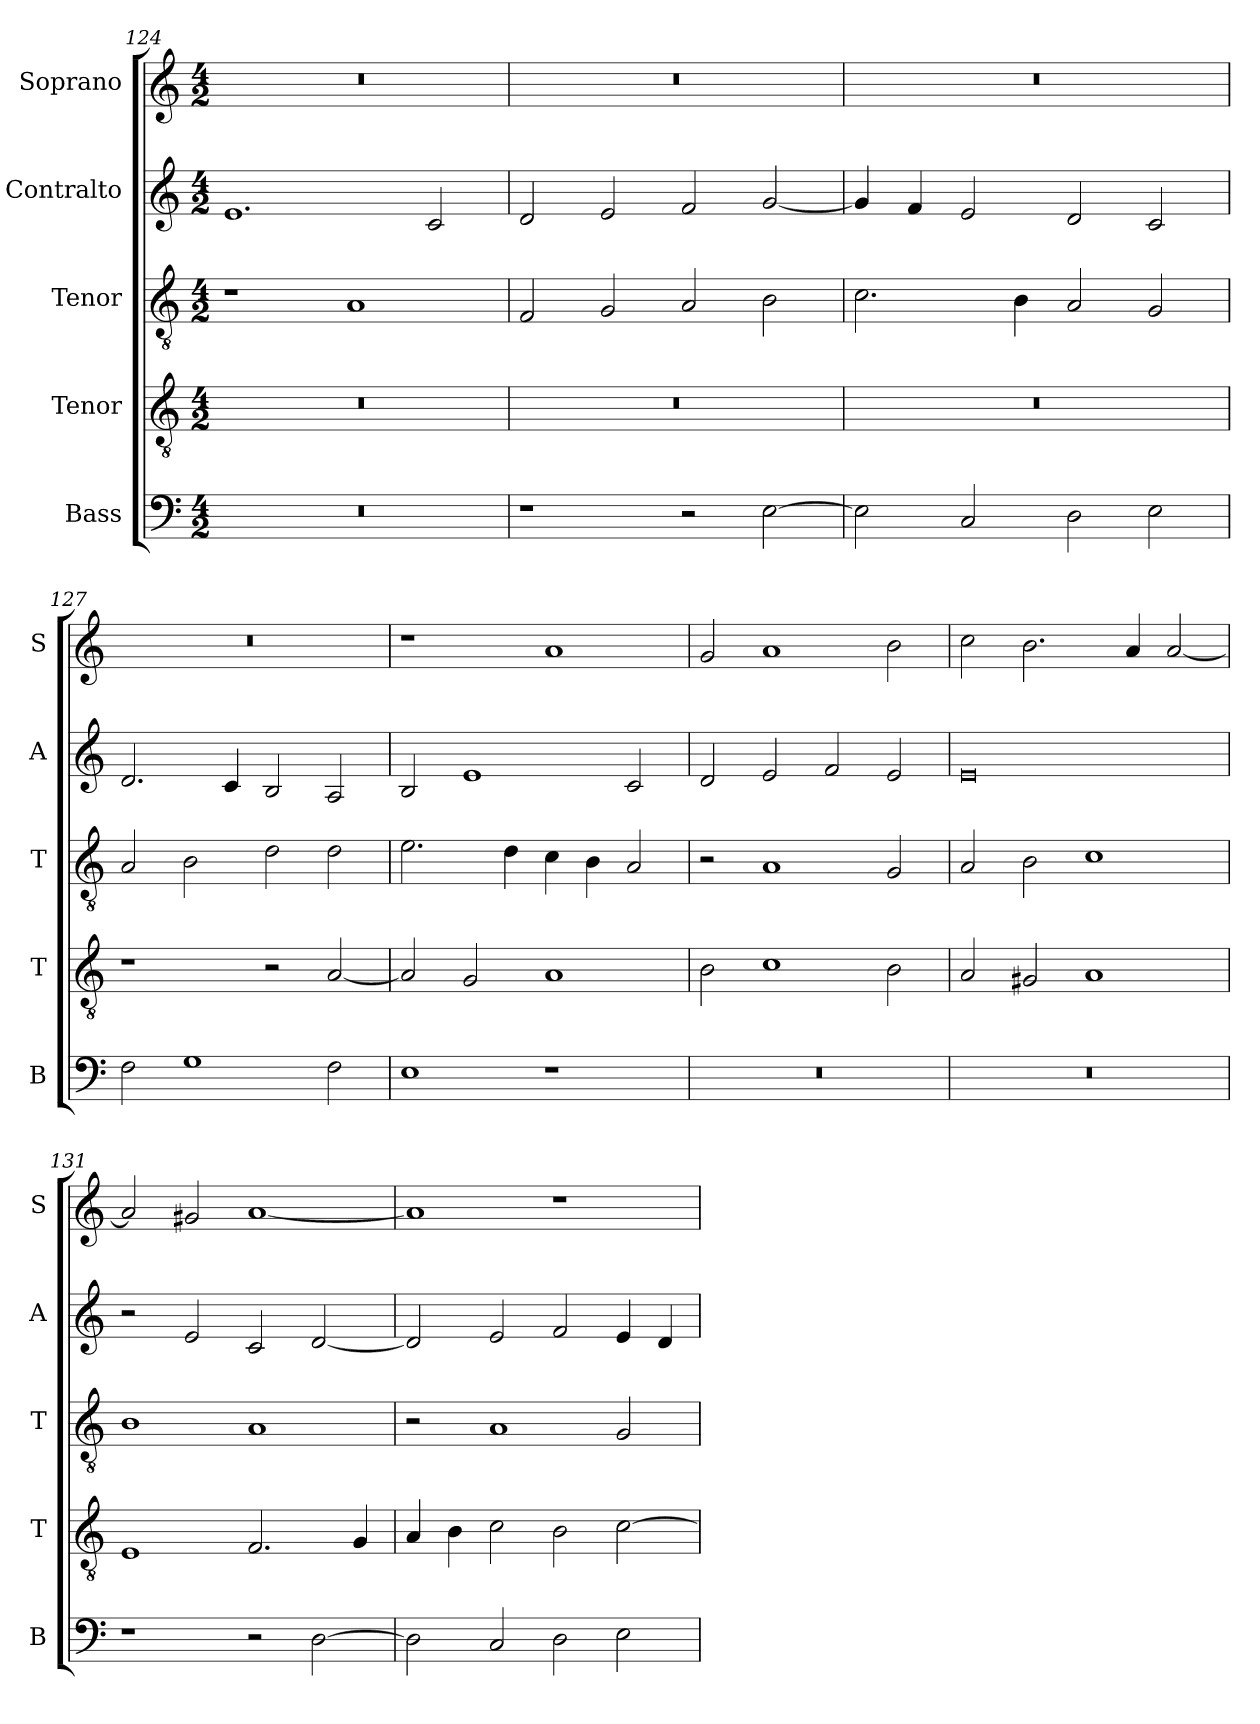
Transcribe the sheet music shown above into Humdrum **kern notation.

**kern	**kern	**kern	**kern	**kern
*part5	*part4	*part3	*part2	*part1
*staff5	*staff4	*staff3	*staff2	*staff1
*I"Bass	*I"Tenor	*I"Tenor	*I"Contralto	*I"Soprano
*I'B	*I'T	*I'T	*I'A	*I'S
*clefF4	*clefGv2	*clefGv2	*clefG2	*clefG2
*k[]	*k[]	*k[]	*k[]	*k[]
*D:dor	*D:dor	*D:dor	*D:dor	*D:dor
*M4/2	*M4/2	*M4/2	*M4/2	*M4/2
=124	=124	=124	=124	=124
0r	0r	1r	1.e	0r
.	.	1A	.	.
.	.	.	2c	.
=125	=125	=125	=125	=125
1r	0r	2F	2d	0r
.	.	2G	2e	.
2r	.	2A	2f	.
[2E	.	2B	[2g	.
=126	=126	=126	=126	=126
2E]	0r	2.c	4g]	0r
.	.	.	4f	.
2C	.	.	2e	.
.	.	4B	.	.
2D	.	2A	2d	.
2E	.	2G	2c	.
=127	=127	=127	=127	=127
2F	1r	2A	2.d	0r
1G	.	2B	.	.
.	.	.	4c	.
.	2r	2d	2B	.
2F	[2A	2d	2A	.
=128	=128	=128	=128	=128
1E	2A]	2.e	2B	1r
.	2G	.	1e	.
.	.	4d	.	.
1r	1A	4c	.	1a
.	.	4B	.	.
.	.	2A	2c	.
=129	=129	=129	=129	=129
0r	2B	2r	2d	2g
.	1c	1A	2e	1a
.	.	.	2f	.
.	2B	2G	2e	2b
=130	=130	=130	=130	=130
0r	2A	2A	0e	2cc
.	2G#X	2B	.	2.b
.	1A	1c	.	.
.	.	.	.	4a
.	.	.	.	[2a
=131	=131	=131	=131	=131
1r	1E	1B	2r	2a]
.	.	.	2e	2g#X
2r	2.F	1A	2c	[1a
[2D	.	.	[2d	.
.	4G	.	.	.
=132	=132	=132	=132	=132
2D]	4A	2r	2d]	1a]
.	4B	.	.	.
2C	2c	1A	2e	.
2D	2B	.	2f	1r
2E	[2c	2G	4e	.
.	.	.	4d	.
=	=	=	=	=
*-	*-	*-	*-	*-
